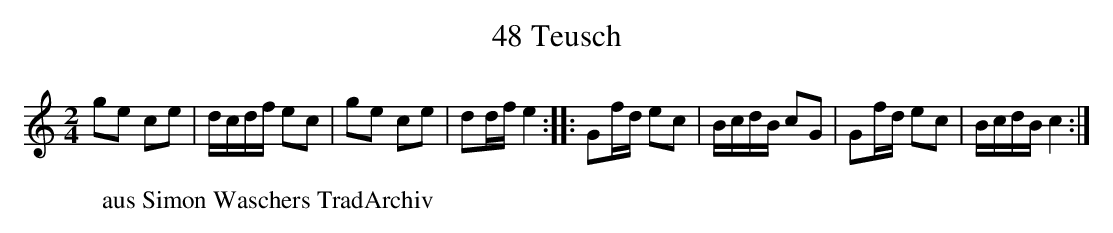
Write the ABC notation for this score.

X:1
T:48 Teusch
M:2/4
L:1/16
K:C
g2e2 c2e2 | dcdf e2c2 | g2e2 c2e2 | d2df e4 :||:\
G2fd e2c2 | BcdB c2G2 | G2fd e2c2 | BcdB c4 :|
W:aus Simon Waschers TradArchiv
